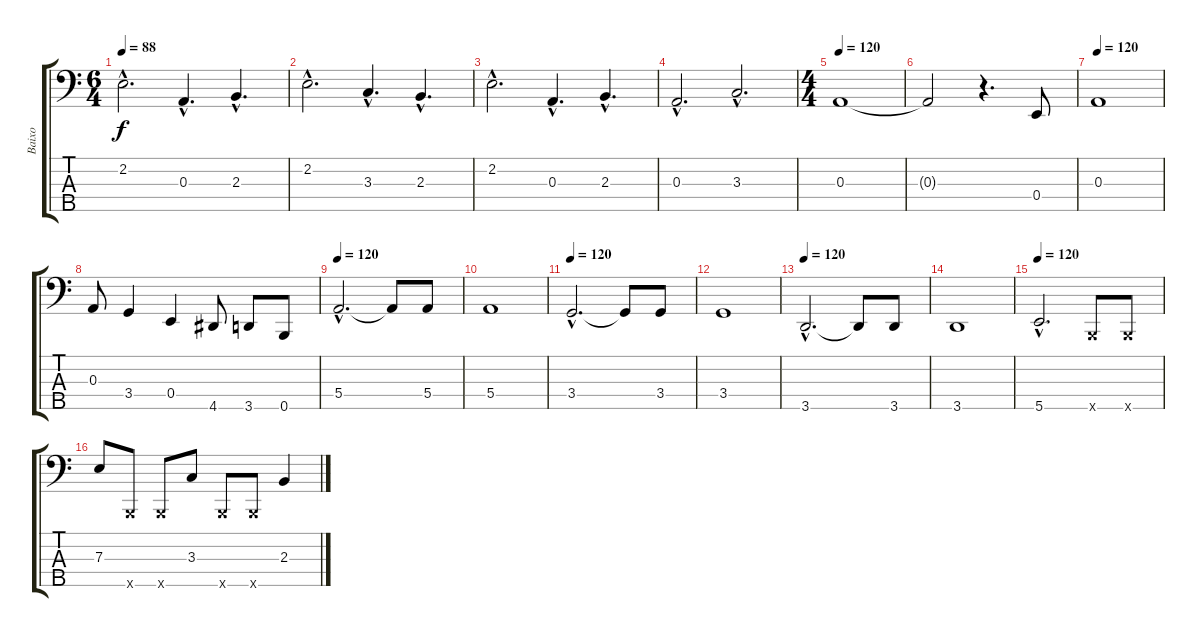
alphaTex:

\track ("Baixo" "Baixo") {instrument electricbassfinger}
\staff {score tabs}
\tuning (G2 D2 A1 E1 B0) {hide}
\ts (6 4)
\tempo 88
\clef f4
\ks c
2.2{hac}.2{d dy f} 0.3{hac}.4{d} 2.3{hac}.4{d} |
2.2{hac}.2{d} 3.3{hac}.4{d} 2.3{hac}.4{d} |
2.2{hac}.2{d} 0.3{hac}.4{d} 2.3{hac}.4{d} |
0.3{hac}.2{d} 3.3{hac}.2{d} |
\ts (4 4)
\tempo 120
0.3.1 |
0.3{t}.2 r.4{d} 0.4.8 |
\tempo 120
0.3.1 |
0.3.8 3.4.4 0.4.4 4.5.8 3.5.8 0.5.8 |
\tempo 120
5.4{hac}.2{d} 5.4{t}.8 5.4.8 |
5.4.1 |
\tempo 120
3.4{hac}.2{d} 3.4{t}.8 3.4.8 |
3.4.1 |
\tempo 120
3.5{hac}.2{d} 3.5{t}.8 3.5.8 |
3.5.1 |
\tempo 120
5.5{hac}.2{d} 0.5{x}.8 0.5{x}.8 |
7.3.8 0.5{x}.8 0.5{x}.8 3.3.8 0.5{x}.8 0.5{x}.8 2.3.4
